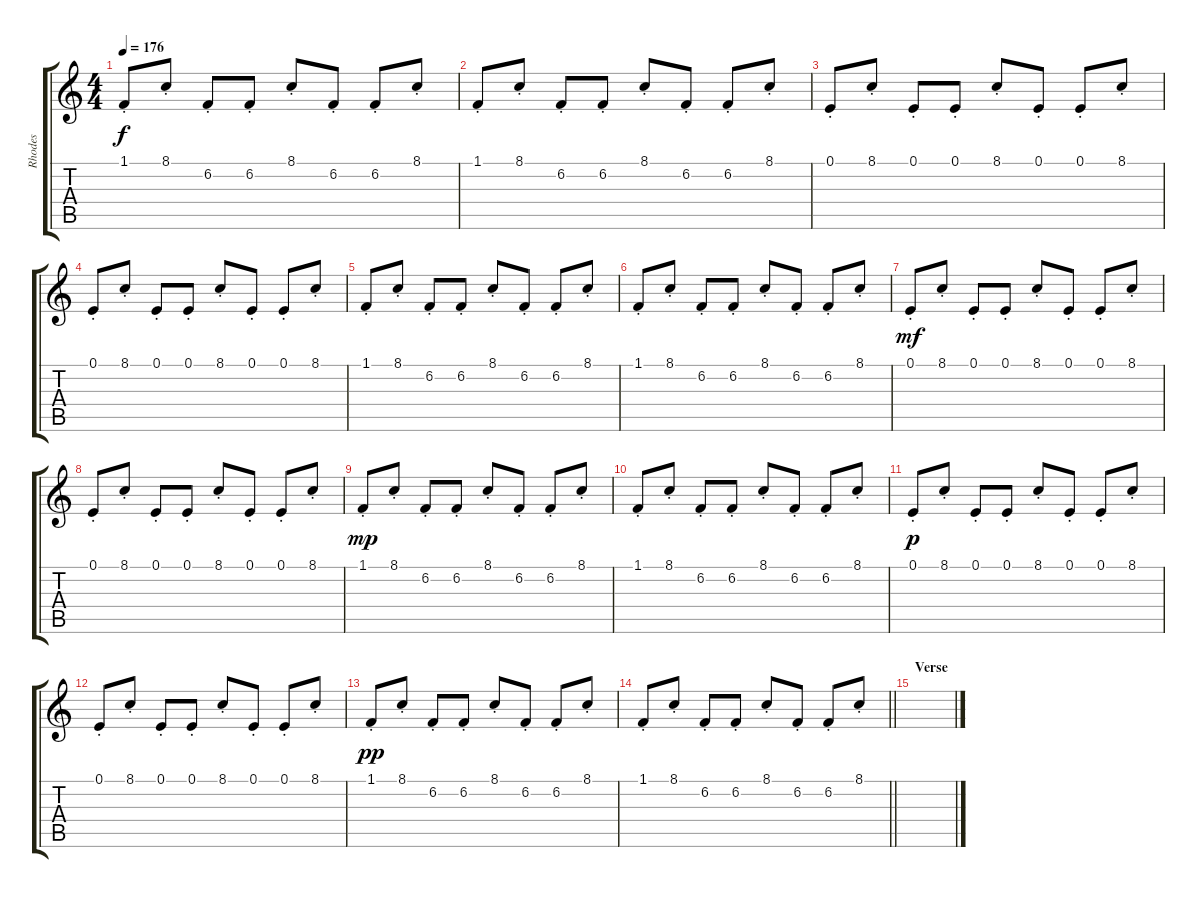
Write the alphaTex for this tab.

\track ("Rhodes" "Rhodes") {instrument electricpiano1}
\staff {score tabs}
\tuning (E4 B3 G3 D3 A2 E2) {hide}
\ts (4 4)
\tempo 176
\clef g2
\ks c
1.1{st}.8{dy f} 8.1{st}.8 6.2{st}.8 6.2{st}.8 8.1{st}.8 6.2{st}.8 6.2{st}.8 8.1{st}.8 |
1.1{st}.8 8.1{st}.8 6.2{st}.8 6.2{st}.8 8.1{st}.8 6.2{st}.8 6.2{st}.8 8.1{st}.8 |
0.1{st}.8 8.1{st}.8 0.1{st}.8 0.1{st}.8 8.1{st}.8 0.1{st}.8 0.1{st}.8 8.1{st}.8 |
0.1{st}.8 8.1{st}.8 0.1{st}.8 0.1{st}.8 8.1{st}.8 0.1{st}.8 0.1{st}.8 8.1{st}.8 |
1.1{st}.8 8.1{st}.8 6.2{st}.8 6.2{st}.8 8.1{st}.8 6.2{st}.8 6.2{st}.8 8.1{st}.8 |
1.1{st}.8 8.1{st}.8 6.2{st}.8 6.2{st}.8 8.1{st}.8 6.2{st}.8 6.2{st}.8 8.1{st}.8 |
0.1{st}.8{dy mf} 8.1{st}.8 0.1{st}.8 0.1{st}.8 8.1{st}.8 0.1{st}.8 0.1{st}.8 8.1{st}.8 |
0.1{st}.8 8.1{st}.8 0.1{st}.8 0.1{st}.8 8.1{st}.8 0.1{st}.8 0.1{st}.8 8.1{st}.8 |
1.1{st}.8{dy mp} 8.1{st}.8 6.2{st}.8 6.2{st}.8 8.1{st}.8 6.2{st}.8 6.2{st}.8 8.1{st}.8 |
1.1{st}.8 8.1{st}.8 6.2{st}.8 6.2{st}.8 8.1{st}.8 6.2{st}.8 6.2{st}.8 8.1{st}.8 |
0.1{st}.8{dy p} 8.1{st}.8 0.1{st}.8 0.1{st}.8 8.1{st}.8 0.1{st}.8 0.1{st}.8 8.1{st}.8 |
0.1{st}.8 8.1{st}.8 0.1{st}.8 0.1{st}.8 8.1{st}.8 0.1{st}.8 0.1{st}.8 8.1{st}.8 |
1.1{st}.8{dy pp} 8.1{st}.8 6.2{st}.8 6.2{st}.8 8.1{st}.8 6.2{st}.8 6.2{st}.8 8.1{st}.8 |
\barLineRight lightlight
1.1{st}.8 8.1{st}.8 6.2{st}.8 6.2{st}.8 8.1{st}.8 6.2{st}.8 6.2{st}.8 8.1{st}.8 |
\section ("" "Verse")
